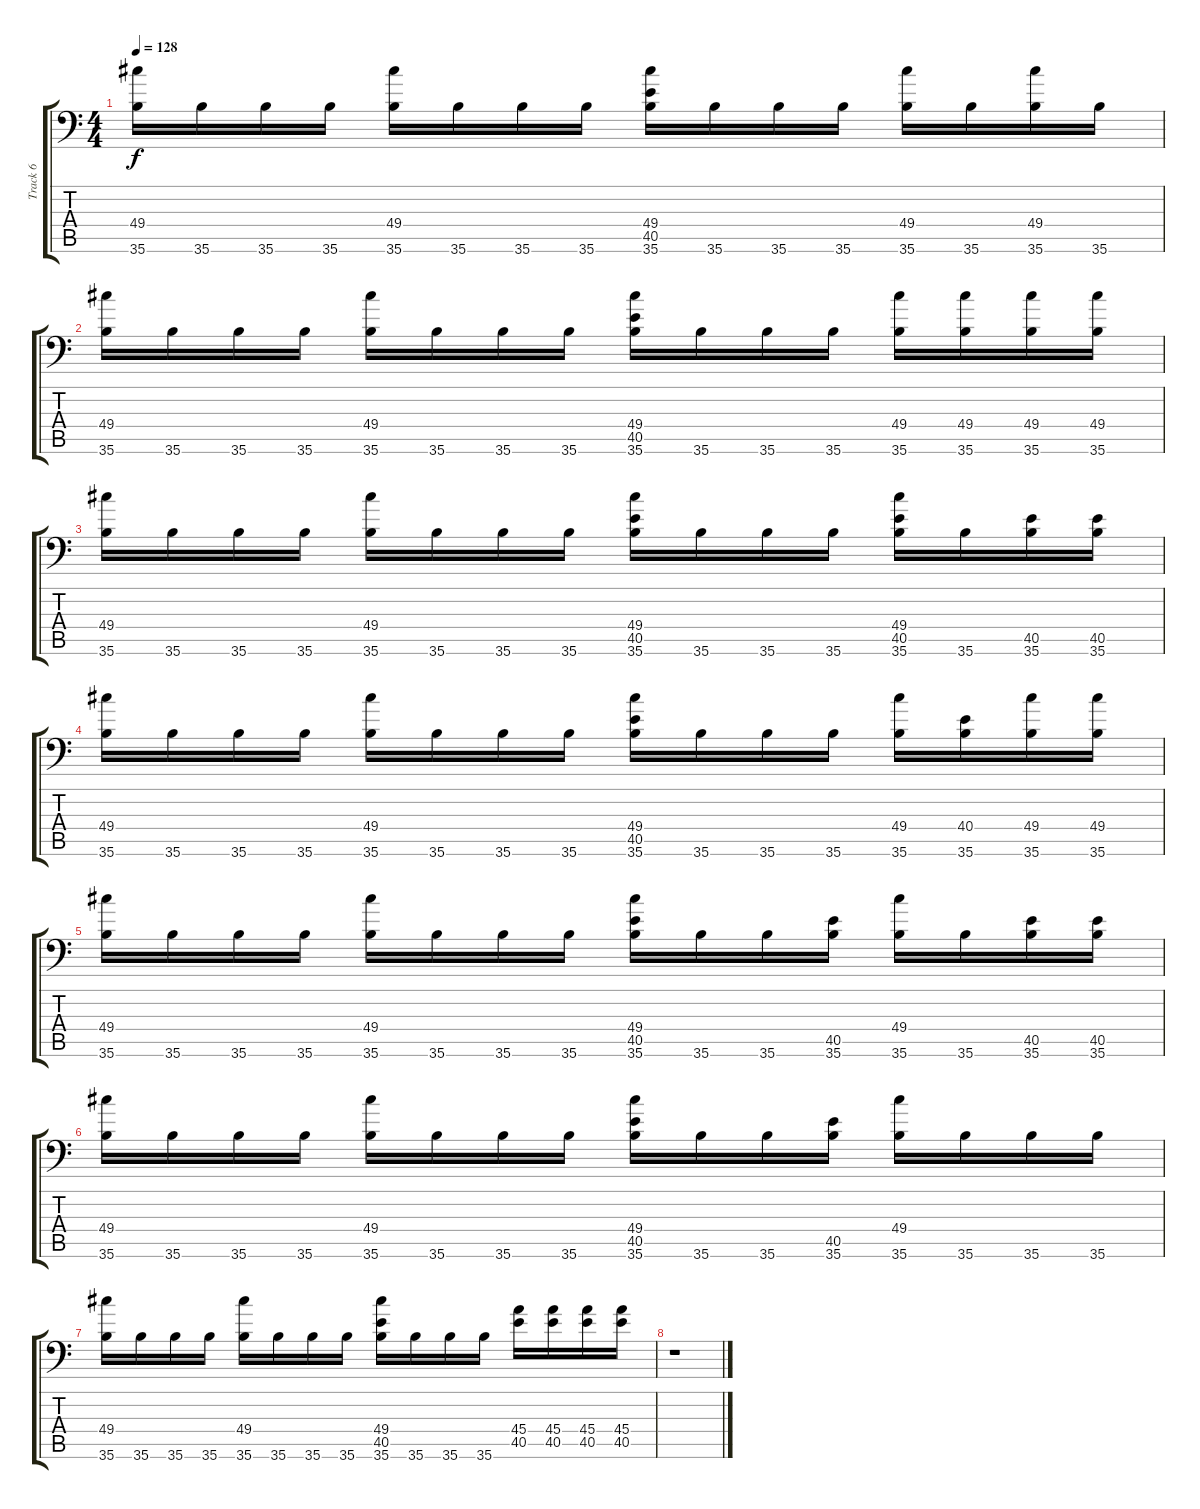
\track ("Track 6" "Track 6") {instrument acousticgrandpiano}
\staff {score tabs}
\tuning (C-1 C-1 C-1 C-1 C-1 C-1) {hide}
\ts (4 4)
\tempo 128
\clef f4
\ks c
(49.4 35.6).16{dy f} 35.6.16 35.6.16 35.6.16 (49.4 35.6).16 35.6.16 35.6.16 35.6.16 (49.4 40.5 35.6).16 35.6.16 35.6.16 35.6.16 (49.4 35.6).16 35.6.16 (49.4 35.6).16 35.6.16 |
(49.4 35.6).16 35.6.16 35.6.16 35.6.16 (49.4 35.6).16 35.6.16 35.6.16 35.6.16 (49.4 40.5 35.6).16 35.6.16 35.6.16 35.6.16 (49.4 35.6).16 (49.4 35.6).16 (49.4 35.6).16 (49.4 35.6).16 |
(49.4 35.6).16 35.6.16 35.6.16 35.6.16 (49.4 35.6).16 35.6.16 35.6.16 35.6.16 (49.4 40.5 35.6).16 35.6.16 35.6.16 35.6.16 (49.4 40.5 35.6).16 35.6.16 (40.5 35.6).16 (40.5 35.6).16 |
(49.4 35.6).16 35.6.16 35.6.16 35.6.16 (49.4 35.6).16 35.6.16 35.6.16 35.6.16 (49.4 40.5 35.6).16 35.6.16 35.6.16 35.6.16 (49.4 35.6).16 (40.4 35.6).16 (49.4 35.6).16 (49.4 35.6).16 |
(49.4 35.6).16 35.6.16 35.6.16 35.6.16 (49.4 35.6).16 35.6.16 35.6.16 35.6.16 (49.4 40.5 35.6).16 35.6.16 35.6.16 (40.5 35.6).16 (49.4 35.6).16 35.6.16 (40.5 35.6).16 (40.5 35.6).16 |
(49.4 35.6).16 35.6.16 35.6.16 35.6.16 (49.4 35.6).16 35.6.16 35.6.16 35.6.16 (49.4 40.5 35.6).16 35.6.16 35.6.16 (40.5 35.6).16 (49.4 35.6).16 35.6.16 35.6.16 35.6.16 |
(49.4 35.6).16 35.6.16 35.6.16 35.6.16 (49.4 35.6).16 35.6.16 35.6.16 35.6.16 (49.4 40.5 35.6).16 35.6.16 35.6.16 35.6.16 (45.4 40.5).16 (45.4 40.5).16 (45.4 40.5).16 (45.4 40.5).16 |
r.1
